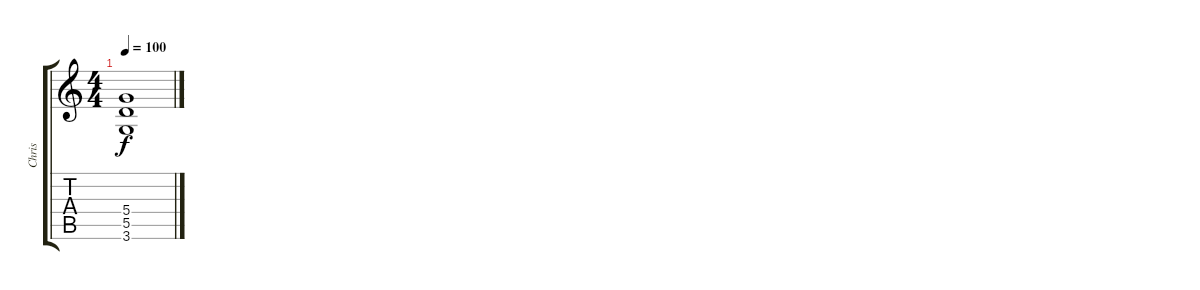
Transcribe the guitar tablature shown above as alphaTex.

\track ("Chris" "Chris") {instrument distortionguitar}
\staff {score tabs}
\tuning (E4 B3 G3 D3 A2 E2) {hide}
\ts (4 4)
\tempo 100
\clef g2
\ks c
(5.4{t} 5.5{t} 3.6{t}).1{dy f}
